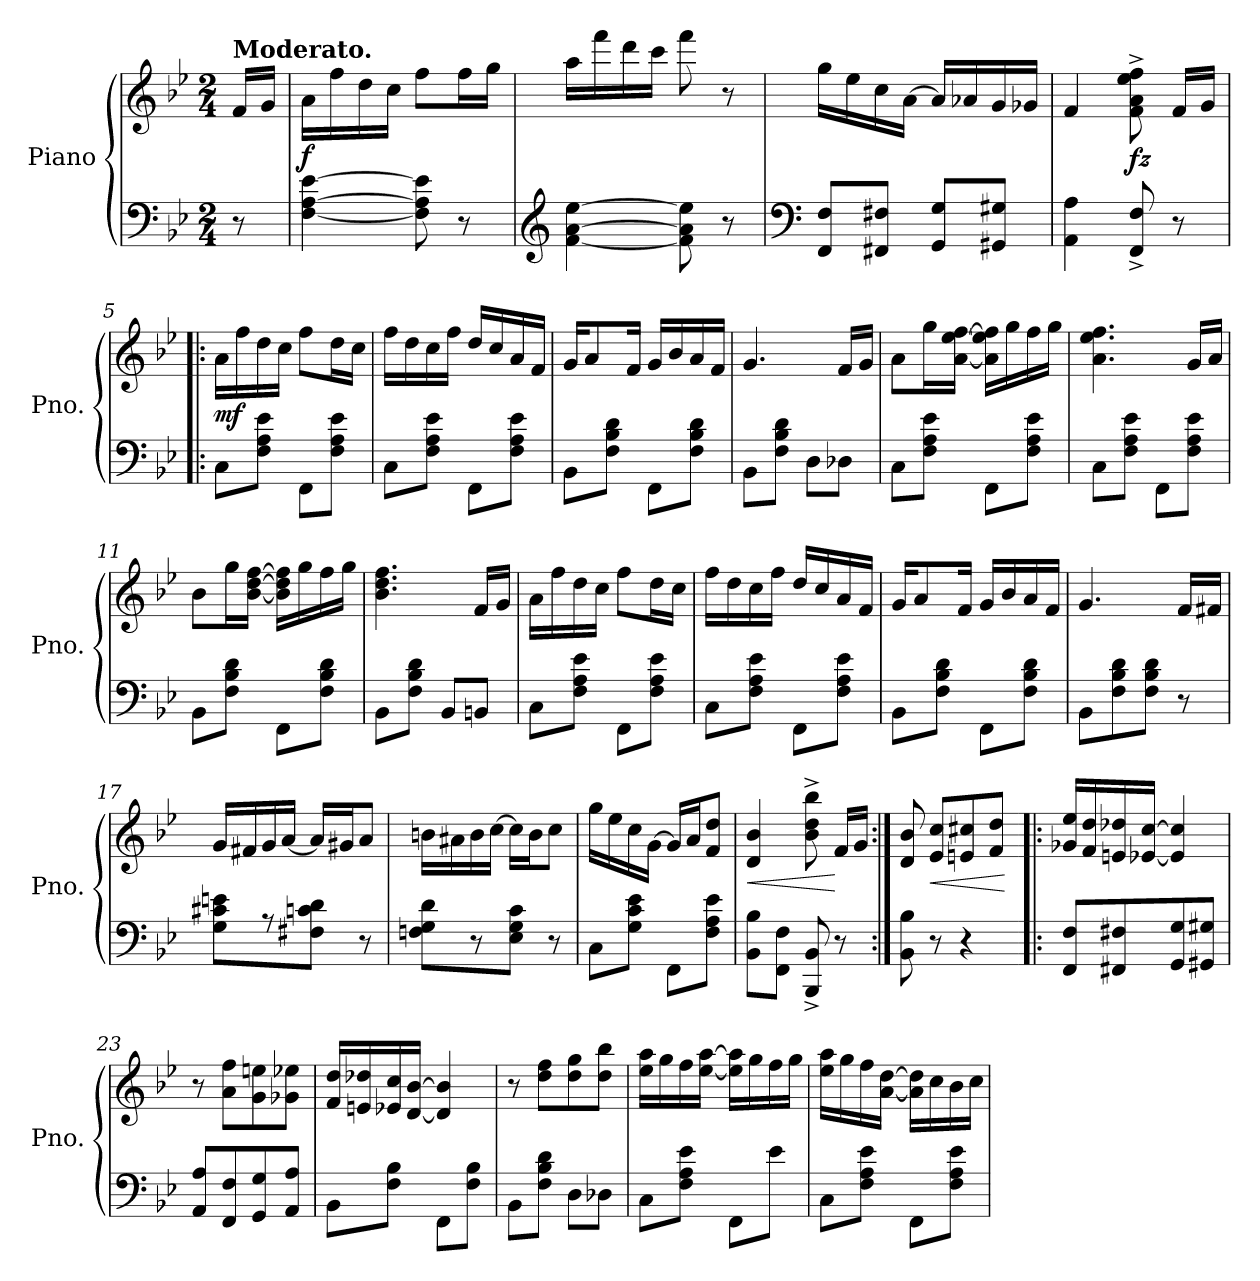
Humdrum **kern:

**kern	**kern	**dynam
*part1	*part1	*part1
*staff2	*staff1	*staff1/2
*I"Piano	*	*
*I'Pno.	*	*
*clefF4	*clefG2	*
*k[b-e-]	*k[b-e-]	*
*M2/4	*M2/4	*
*MM108	*MM108	*
=	=	=
!	!LO:TX:a:B:t=Moderato.	!
8r	16f/LL	.
.	16g/JJ	.
=1	=1	=1
!	!	!LO:DY:b
[4F\ [4A\ [4e-\	16a\LL	f
.	16ff\	.
.	16dd\	.
.	16cc\JJ	.
8F\] 8A\] 8e-\]	8ff\L	.
8r	16ff\L	.
.	16gg\JJ	.
=2	=2	=2
*clefG2	*	*
[4f\ [4a\ [4ee-\	16aa\LL	.
.	16fff\	.
.	16ddd\	.
.	16ccc\JJ	.
8f\] 8a\] 8ee-\]	8fff\	.
8r	8r	.
=3	=3	=3
*clefF4	*	*
8FF/ 8F/L	16gg\LL	.
.	16ee-\	.
8FF#X/ 8F#X/J	16cc\	.
.	[16a\JJ	.
8GG/ 8G/L	16a/LL]	.
.	16a-X/	.
8GG#X/ 8G#X/J	16g/	.
.	16g-X/JJ	.
=4	=4	=4
4AA\ 4A\	4f/	.
!	!	!LO:DY:b
8FF/^ 8F/^	8f\^ 8a\^ 8ee-\^ 8ff\^	fz
8r	16f/LL	.
.	16g/JJ	.
!!LO:LB:g=z
=5!|:	=5!|:	=5!|:
!	!	!LO:DY:b
8C\L	16a\LL	mf
.	16ff\	.
8F\ 8A\ 8e-\J	16dd\	.
.	16cc\JJ	.
8FF\L	8ff\L	.
8F\ 8A\ 8e-\J	16dd\L	.
.	16cc\JJ	.
=6	=6	=6
8C\L	16ff\LL	.
.	16dd\	.
8F\ 8A\ 8e-\J	16cc\	.
.	16ff\JJ	.
8FF\L	16dd/LL	.
.	16cc/	.
8F\ 8A\ 8e-\J	16a/	.
.	16f/JJ	.
=7	=7	=7
8BB-\L	16g/KL	.
.	8a/	.
8F\ 8B-\ 8d\J	.	.
.	16f/Jk	.
8FF\L	16g/LL	.
.	16b-/	.
8F\ 8B-\ 8d\J	16a/	.
.	16f/JJ	.
=8	=8	=8
8BB-\L	4.g/	.
8F\ 8B-\ 8d\J	.	.
8D\L	.	.
8D-X\J	16f/LL	.
.	16g/JJ	.
!!LO:LB:g=z
=9	=9	=9
8C\L	8a\L	.
8F\ 8A\ 8e-\J	16gg\L	.
.	[16a\ [16ee-\ [16ff\JJ	.
8FF\L	16a\] 16ee-\] 16ff\]LL	.
.	16gg\	.
8F\ 8A\ 8e-\J	16ff\	.
.	16gg\JJ	.
=10	=10	=10
8C\L	4.a\ 4.ee-\ 4.ff\	.
8F\ 8A\ 8e-\J	.	.
8FF\L	.	.
8F\ 8A\ 8e-\J	16g/LL	.
.	16a/JJ	.
=11	=11	=11
8BB-\L	8b-\L	.
8F\ 8B-\ 8d\J	16gg\L	.
.	[16b-\ [16dd\ [16ff\JJ	.
8FF\L	16b-\] 16dd\] 16ff\]LL	.
.	16gg\	.
8F\ 8B-\ 8d\J	16ff\	.
.	16gg\JJ	.
=12	=12	=12
8BB-\L	4.b-\ 4.dd\ 4.ff\	.
8F\ 8B-\ 8d\J	.	.
8BB-/L	.	.
8BBn/J	16f/LL	.
.	16g/JJ	.
!!LO:LB:g=z
=13	=13	=13
8C\L	16a\LL	.
.	16ff\	.
8F\ 8A\ 8e-\J	16dd\	.
.	16cc\JJ	.
8FF\L	8ff\L	.
8F\ 8A\ 8e-\J	16dd\L	.
.	16cc\JJ	.
=14	=14	=14
8C\L	16ff\LL	.
.	16dd\	.
8F\ 8A\ 8e-\J	16cc\	.
.	16ff\JJ	.
8FF\L	16dd/LL	.
.	16cc/	.
8F\ 8A\ 8e-\J	16a/	.
.	16f/JJ	.
=15	=15	=15
8BB-\L	16g/KL	.
.	8a/	.
8F\ 8B-\ 8d\J	.	.
.	16f/Jk	.
8FF\L	16g/LL	.
.	16b-/	.
8F\ 8B-\ 8d\J	16a/	.
.	16f/JJ	.
=16	=16	=16
8BB-\L	4.g/	.
8F\ 8B-\ 8d\	.	.
8F\ 8B-\ 8d\J	.	.
8r	16f/LL	.
.	16f#X/JJ	.
!!LO:LB:g=z
=17	=17	=17
8G\ 8c#X\ 8en\L	16g/LL	.
.	16f#X/	.
8r	16g/	.
.	[16a/JJ	.
8F#X\ 8cn\ 8d\J	16a/LL]	.
.	16g#X/J	.
8r	8a/J	.
=18	=18	=18
8Fn\ 8G\ 8d\L	16bn\LL	.
.	16a#X\	.
8r	16b\	.
.	[16cc\JJ	.
8E-\ 8G\ 8c\J	16cc\LL]	.
.	16b\J	.
8r	8cc\J	.
=19	=19	=19
8C\L	16gg\LL	.
.	16ee-\	.
8G\ 8c\ 8e-\J	16cc\	.
.	[16g\JJ	.
8FF\L	16g/LL]	.
.	16a/J	.
8F\ 8A\ 8e-\J	8f/ 8dd/J	.
=20	=20	=20
!	!	!LO:HP:b
8BB-\ 8B-\L	4d/ 4b-/	<
8FF\ 8F\J	.	.
8BBB-/^ 8BB-/^	8b-\^ 8dd\^ 8bb-\^	.
8r	16f/LL	[
.	16g/JJ	.
=21:|!	=21:|!	=21:|!
8BB-\ 8B-\	8d/ 8b-/	.
!	!	!LO:HP:b
8r	8e-/ 8cc/L	<
4r	8en/ 8cc#X/	.
.	8f/ 8dd/J	.
.	.	[
!!LO:PB:g=z
=22!|:	=22!|:	=22!|:
!	!	!LO:DY:b
!	!	!LO:DY:n=1:b
8FF/ 8F/L	16g-X/ 16ee-/LL	f other-dynamics
.	16f/ 16dd/	.
8FF#X/ 8F#X/	16en/ 16dd-X/	.
.	[16e-X/ [16cc/JJ	.
8GG/ 8G/	4e-/] 4cc/]	.
8GG#X/ 8G#X/J	.	.
=23	=23	=23
8AA/ 8A/L	8r	.
8FF/ 8F/	8a\ 8ff\L	.
8GG/ 8G/	8g\ 8een\	.
8AA/ 8A/J	8g-X\ 8ee-X\J	.
=24	=24	=24
8BB-\L	16f/ 16dd/LL	.
.	16en/ 16dd-X/	.
8F\ 8B-\J	16e-X/ 16cc/	.
.	[16d/ [16b-/JJ	.
8FF\L	4d/] 4b-/]	.
8F\ 8B-\J	.	.
=25	=25	=25
8BB-\L	8r	.
8F\ 8B-\ 8d\J	8dd\ 8ff\L	.
8D\L	8dd\ 8gg\	.
8D-X\J	8dd\ 8bb-\J	.
=26	=26	=26
8C\L	16ee-\ 16aa\LL	.
.	16gg\	.
8F\ 8A\ 8e-\J	16ff\	.
.	[16ee-\ [16aa\JJ	.
8FF\L	16ee-\] 16aa\]LL	.
.	16gg\	.
8e-\J	16ff\	.
.	16gg\JJ	.
=27	=27	=27
8C\L	16ee-\ 16aa\LL	.
.	16gg\	.
8F\ 8A\ 8e-\J	16ff\	.
.	[16a\ [16dd\JJ	.
8FF\L	16a\] 16dd\]LL	.
.	16cc\	.
8F\ 8A\ 8e-\J	16b-\	.
.	16cc\JJ	.
=	=	=
*-	*-	*-
